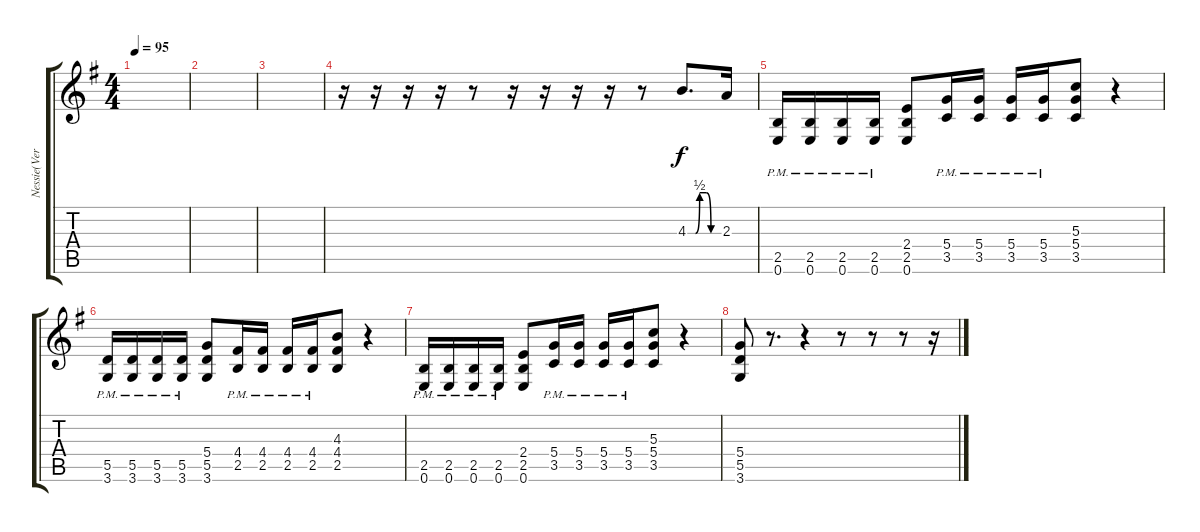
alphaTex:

\track ("Nessie(Verzerrt) Lead" "Nessie(Ver") {instrument distortionguitar}
\staff {score tabs}
\tuning (E4 B3 G3 D3 A2 E2) {hide}
\ts (4 4)
\tempo 95
\clef g2
\ks g
|
|
|
r.16 r.16 r.16 r.16 r.8 r.16 r.16 r.16 r.16 r.8 4.3{be (custom 0 0 15 0 23 2 36 2 45 0 60 0)}.8{d} 2.3.16 |
(2.5{pm} 0.6{pm}).16 (2.5{pm} 0.6{pm}).16 (2.5{pm} 0.6{pm}).16 (2.5{pm} 0.6{pm}).16 (2.4 2.5 0.6).8 (5.4{pm} 3.5{pm}).16 (5.4{pm} 3.5{pm}).16 (5.4{pm} 3.5{pm}).16 (5.4{pm} 3.5{pm}).16 (5.3 5.4 3.5).8 r.4 |
(5.5{pm} 3.6{pm}).16 (5.5{pm} 3.6{pm}).16 (5.5{pm} 3.6{pm}).16 (5.5{pm} 3.6{pm}).16 (5.4 5.5 3.6).8 (4.4{pm} 2.5{pm}).16 (4.4{pm} 2.5{pm}).16 (4.4{pm} 2.5{pm}).16 (4.4{pm} 2.5{pm}).16 (4.3 4.4 2.5).8 r.4 |
(2.5{pm} 0.6{pm}).16 (2.5{pm} 0.6{pm}).16 (2.5{pm} 0.6{pm}).16 (2.5{pm} 0.6{pm}).16 (2.4 2.5 0.6).8 (5.4{pm} 3.5{pm}).16 (5.4{pm} 3.5{pm}).16 (5.4{pm} 3.5{pm}).16 (5.4{pm} 3.5{pm}).16 (5.3 5.4 3.5).8 r.4 |
(5.4 5.5 3.6).8 r.8{d} r.4 r.8 r.8 r.8 r.16
